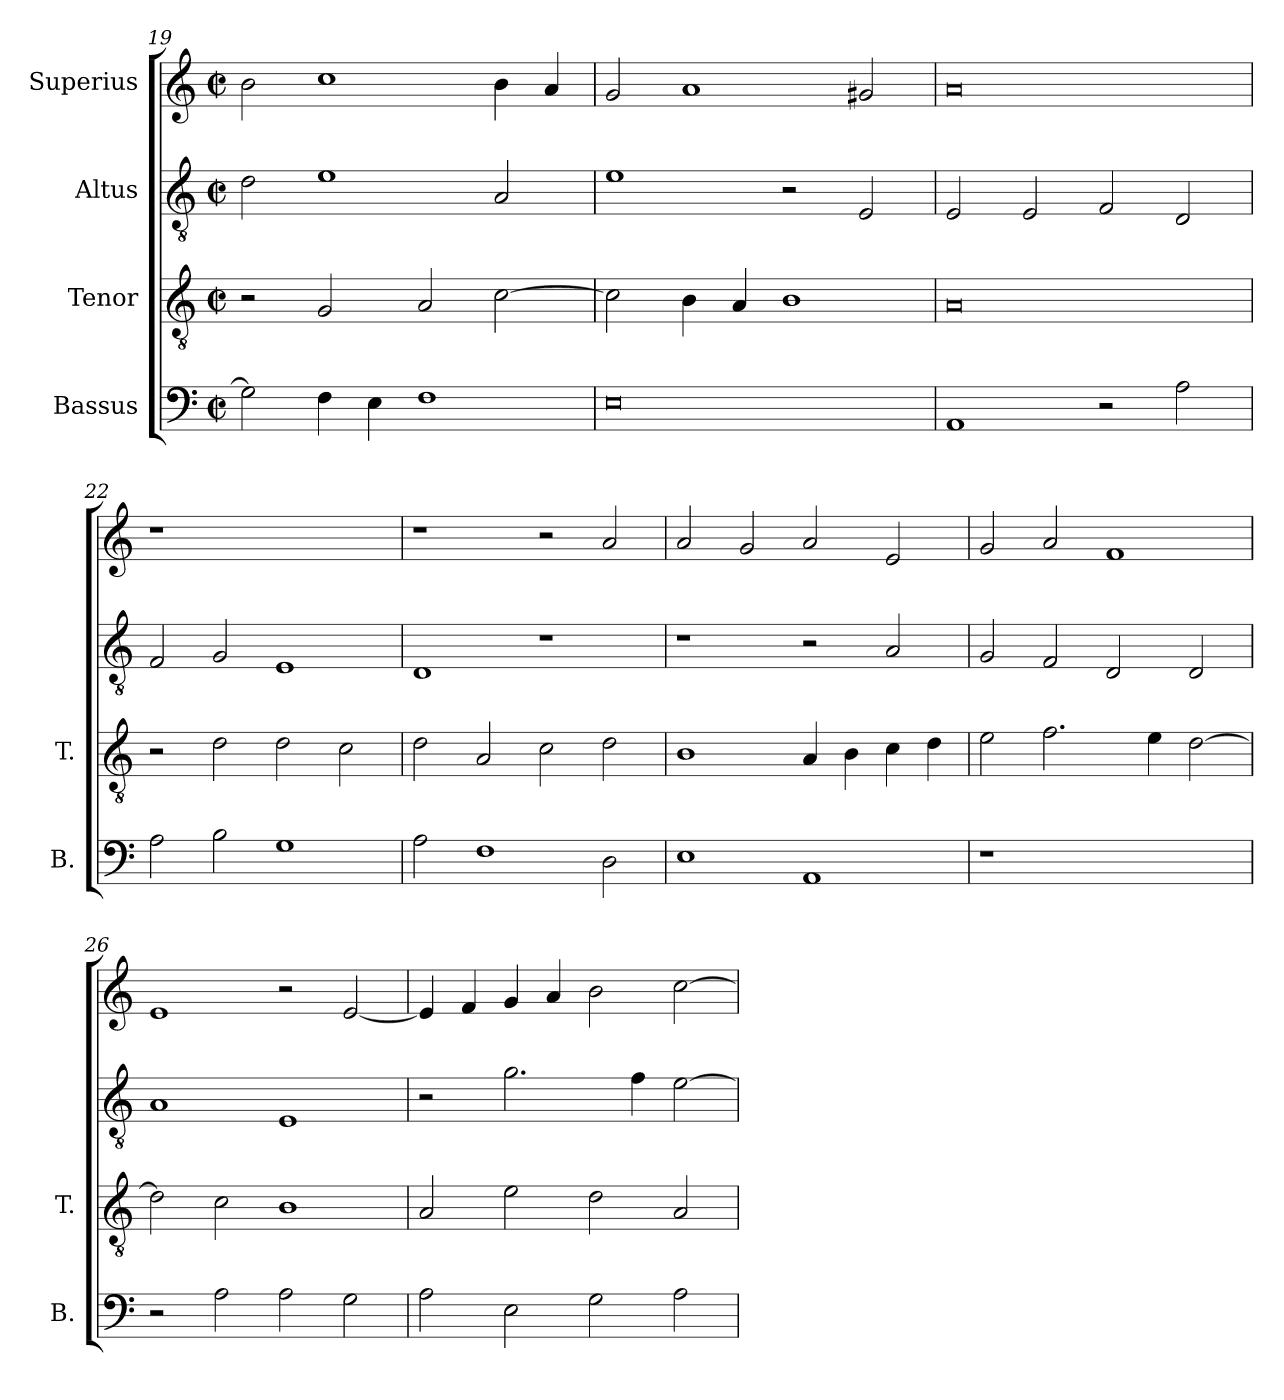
**kern	**kern	**kern	**kern
*part4	*part3	*part2	*part1
*staff4	*staff3	*staff2	*staff1
*I"Bassus	*I"Tenor	*I"Altus	*I"Superius
*I'B.	*I'T.	*	*
!!LO:LB:g=z
*clefF4	*clefGv2	*clefGv2	*clefG2
*	*ITrd7c12	*ITrd7c12	*
*k[]	*k[]	*k[]	*k[]
*C:	*C:	*C:	*C:
*M2/2	*M2/2	*M2/2	*M2/2
*met(c|)	*met(c|)	*met(c|)	*met(c|)
=19	=19	=19	=19
2Gi\]	2r	2Di\	2bi\
4Fi\	2GGi/	1Ei	1cci
4Ei\	.	.	.
1Fi	2AAi/	.	.
.	[>2Ci\	2AAi/	4bi\
.	.	.	4ai/
=20	=20	=20	=20
0Ei	2Ci\]	1Ei	2gi/
.	4BBi\	.	1ai
.	4AAi/	.	.
.	1BBi	2r	.
.	.	2EEi/	2g#Xi/
=21	=21	=21	=21
1AAi	0AAi	2EEi/	0ai
.	.	2EEi/	.
2r	.	2FFi/	.
2Ai\	.	2DDi/	.
=22	=22	=22	=22
!	!	!	!LO:N:vis=1
2Ai\	2r	2FFi/	1r
2Bi\	2Di\	2GGi/	.
1Gi	2Di\	1EEi	1ryy
.	2Ci\	.	.
=23	=23	=23	=23
2Ai\	2Di\	1DDi	1r
1Fi	2AAi/	.	.
.	2Ci\	1r	2r
2Di\	2Di\	.	2ai/
!!LO:LB:g=z
=24	=24	=24	=24
1Ei	1BBi	1r	2ai/
.	.	.	2gi/
1AAi	4AAi/	2r	2ai/
.	4BBi\	.	.
.	4Ci\	2AAi/	2ei/
.	4Di\	.	.
=25	=25	=25	=25
!LO:N:vis=1	!	!	!
1r	2Ei\	2GGi/	2gi/
.	2.Fi\	2FFi/	2ai/
1ryy	.	2DDi/	1fi
.	4Ei\	.	.
.	[>2Di\	2DDi/	.
=26	=26	=26	=26
2r	2Di\]	1AAi	1ei
2Ai\	2Ci\	.	.
2Ai\	1BBi	1EEi	2r
2Gi\	.	.	[<2ei/
=27	=27	=27	=27
2Ai\	2AAi/	2r	4ei/]
.	.	.	4fi/
2Ei\	2Ei\	2.Gi\	4gi/
.	.	.	4ai/
2Gi\	2Di\	.	2bi\
.	.	4Fi\	.
2Ai\	2AAi/	[>2Ei\	[>2cci\
=	=	=	=
*-	*-	*-	*-
